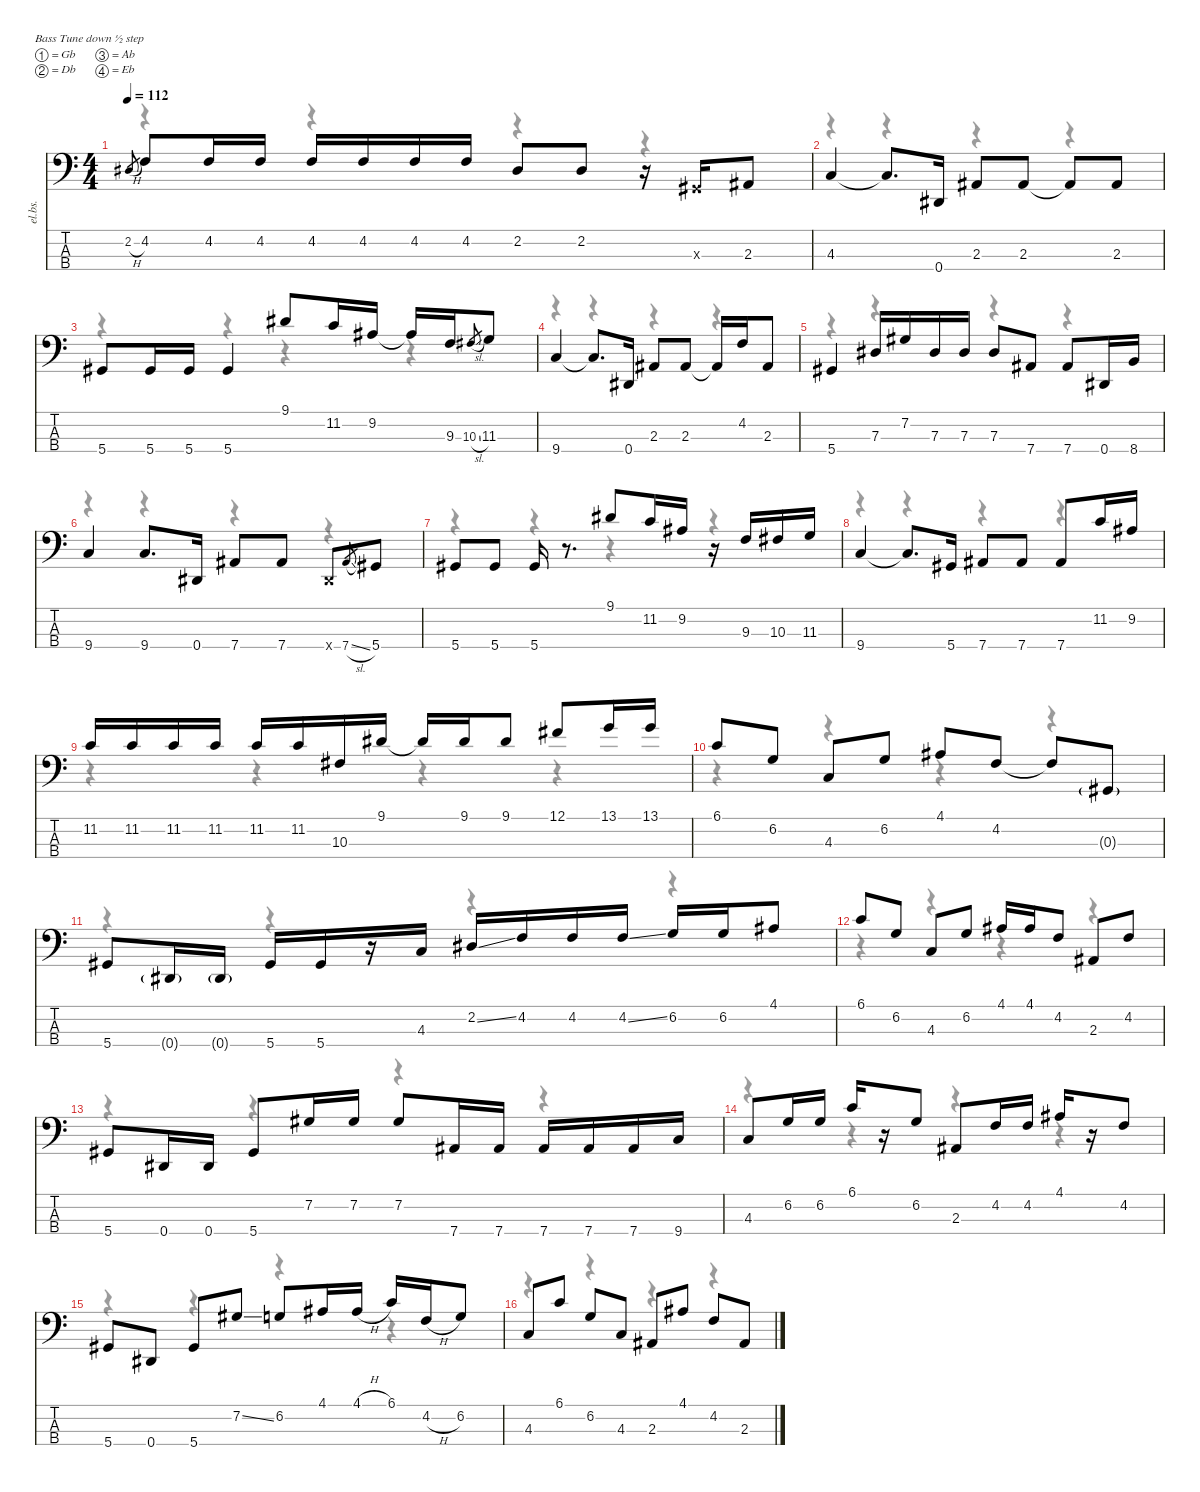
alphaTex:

\defaultSystemsLayout 4
\hideDynamics
\bracketExtendMode nobrackets
\otherSystemsTrackNameOrientation horizontal
\track ("Bass" "el.bs.") {instrument electricbassfinger}
\staff {score tabs}
\tuning (Gb2 Db2 Ab1 Eb1)
\voice
\ts (4 4)
\tempo 112
\clef f4
\ks c
2.2{h acc #}.8{gr dy mp} 4.2.8{dy f} 4.2.16 4.2.16 4.2.16 4.2.16 4.2.16 4.2.16 2.2{acc #}.8 2.2{acc #}.8 r.16 0.3{x acc #}.16 2.3{acc #}.8 |
4.3.4 4.3{t}.8{d} 0.4{acc #}.16 2.3{acc #}.8 2.3{acc #}.8 2.3{t acc #}.8 2.3{acc #}.8 |
5.4{acc #}.8 5.4{acc #}.16 5.4{acc #}.16 5.4{acc #}.4 9.1{acc #}.8 11.2.16 9.2{acc #}.16 9.2{t acc #}.16 9.3.16 10.3{sl acc #}.8{gr dy mp} 11.3.8{dy f} |
9.4.4 9.4{t}.8{d} 0.4{acc #}.16 2.3{acc #}.8 2.3{acc #}.8 2.3{t acc #}.16 4.2.16 2.3{acc #}.8 |
5.4{acc #}.4 7.3{acc #}.16 7.2{acc #}.16 7.3{acc #}.16 7.3{acc #}.16 7.3{acc #}.8 7.4{acc #}.8 7.4{acc #}.8 0.4{acc #}.16 8.4.16 |
9.4.4 9.4.8{d} 0.4{acc #}.16 7.4{acc #}.8 7.4{acc #}.8 0.4{x acc #}.8 7.4{sl acc #}.8{gr dy mp} 5.4{acc #}.8{dy f} |
5.4{acc #}.8 5.4{acc #}.8 5.4{acc #}.16 r.8{d} 9.1{acc #}.8 11.2.16 9.2{acc #}.16 r.16 9.3.16 10.3{acc #}.16 11.3.16 |
9.4.4 9.4{t}.8{d} 5.4{acc #}.16 7.4{acc #}.8 7.4{acc #}.8 7.4{acc #}.8 11.2.16 9.2{acc #}.16 |
11.2.16 11.2.16 11.2.16 11.2.16 11.2.16 11.2.16 10.3{acc #}.16 9.1{acc #}.16 9.1{t acc #}.16 9.1{acc #}.16 9.1{acc #}.8 12.1{acc #}.8 13.1.16 13.1.16 |
6.1.8 6.2.8 4.3.8 6.2.8 4.1{acc #}.8 4.2.8 4.2{t}.8 0.3{g acc #}.8{dy mf} |
5.4{acc #}.8{dy f} 0.4{g acc #}.16{dy mf} 0.4{g acc #}.16 5.4{acc #}.16{dy f} 5.4{acc #}.16 r.16 4.3.16 2.2{ss acc #}.16 4.2.16 4.2.16 4.2{ss}.16 6.2.16 6.2.16 4.1{acc #}.8 |
6.1.8 6.2.8 4.3.8 6.2.8 4.1{acc #}.16 4.1{acc #}.16 4.2.8 2.3{acc #}.8 4.2.8 |
5.4{acc #}.8 0.4{acc #}.16 0.4{acc #}.16 5.4{acc #}.8 7.2{acc #}.16 7.2{acc #}.16 7.2{acc #}.8 7.4{acc #}.16 7.4{acc #}.16 7.4{acc #}.16 7.4{acc #}.16 7.4{acc #}.16 9.4.16 |
4.3.8 6.2.16 6.2.16 6.1.16 r.16 6.2.8 2.3{acc #}.8 4.2.16 4.2.16 4.1{acc #}.16 r.16 4.2.8 |
5.4{acc #}.8 0.4{acc #}.8 5.4{acc #}.8 7.2{ss acc #}.8 6.2.8 4.1{acc #}.16 4.1{h acc #}.16 6.1.16 4.2{h}.16 6.2.8 |
4.3.8 6.1.8 6.2.8 4.3.8 2.3{acc #}.8 4.1{acc #}.8 4.2.8 2.3{acc #}.8
\voice
\clef f4
\ottava regular
\simile none
\ks c
r.4{dy mf} r.4 r.4 r.4 |
r.4 r.4 r.4 r.4 |
r.4 r.4 r.4 r.4 |
r.4 r.4 r.4 r.4 |
r.4 r.4 r.4 r.4 |
r.4 r.4 r.4 r.4 |
r.4 r.4 r.4 r.4 |
r.4 r.4 r.4 r.4 |
r.4 r.4 r.4 r.4 |
r.4 r.4 r.4 r.4 |
r.4 r.4 r.4 r.4 |
r.4 r.4 r.4 r.4 |
r.4 r.4 r.4 r.4 |
r.4 r.4 r.4 r.4 |
r.4 r.4 r.4 r.4 |
r.4 r.4 r.4 r.4
